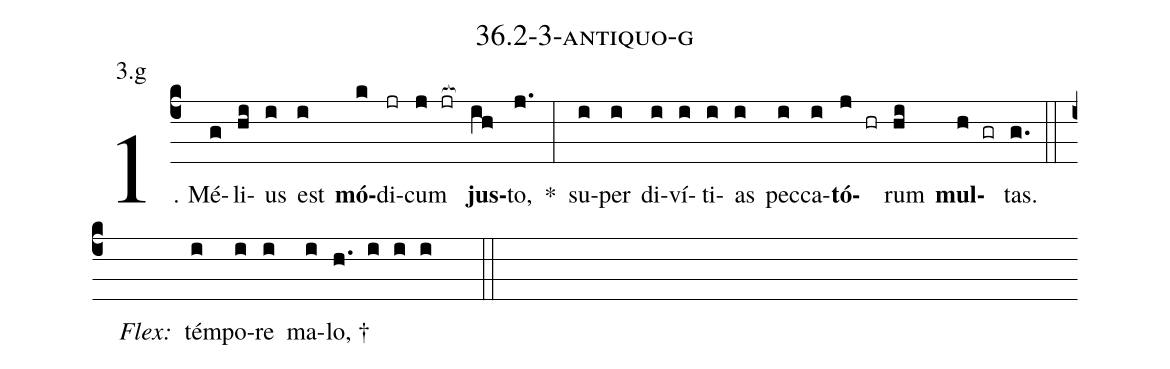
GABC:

name: 36.2-3-antiquo-g;
annotation: 3.g;
%%
(c4)1. Mé(g)li(hi)us(i) est(i) <b>mó</b>(k)di(jr)cum(j jr[ocb:1{]) <b>jus</b>(ih[ocb:0}])to,(j.) *(:) su(i)per(i) di(i)ví(i)ti(i)as(i) pec(i)ca(i)<b>tó</b>(j hr)rum(hi) <b>mul</b>(h gr)tas.(g.) (::)
<i>Flex:</i>()  tém(i)po(i)re(i) ma(i)lo, †(h. i i i  ::)

%E(i) u(i) o(j) u(hi) a(h) e.(g.) (::)
